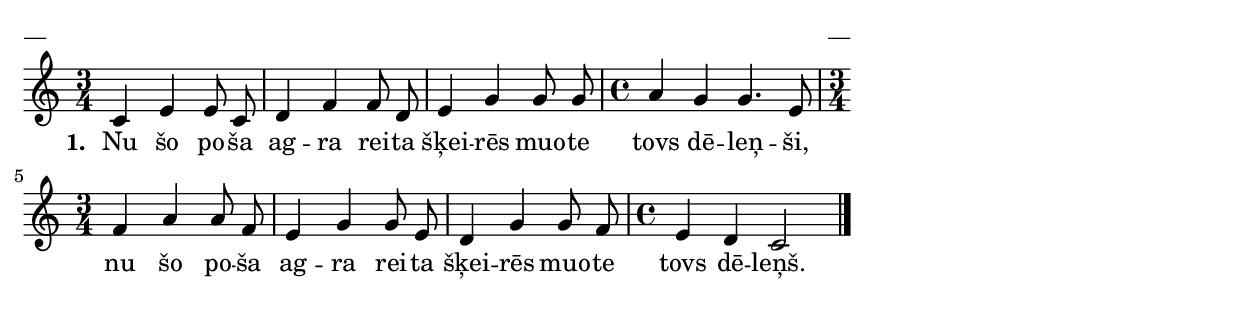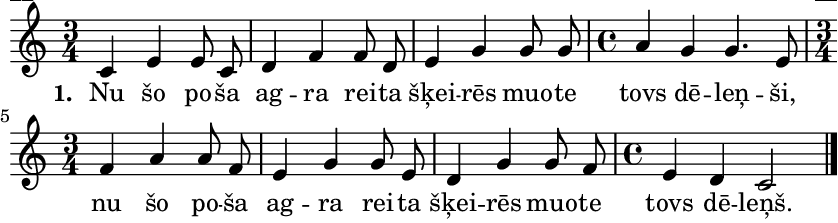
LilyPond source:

\version "2.13.18"
#(ly:set-option 'crop #t)
\paper {
line-width = 14\cm
left-margin = 0.4\cm
between-system-padding = 0.1\cm
between-system-space = 0.1\cm
}
% SBTZK, p.144
\layout {
indent = #0
ragged-last = ##f
}


voiceA = \relative c' {
\clef "treble"
\key c \major
\time 3/4
c4 e e8 c | d4 f f8 d | e4 g g8 g | \time 4/4 a4 g g4. e8 |
\time 3/4 f4 a a8 f | e4 g g8 e | d4 g g8 f | \time 4/4 e4 d c2 \bar"|."
}

lyricA = \lyricmode {
\set stanza = "1. "
Nu šo po -- ša ag -- ra rei -- ta šķei -- rēs muo -- te tovs dē -- leņ -- ši,
nu šo po -- ša ag -- ra rei -- ta šķei -- rēs muo -- te tovs dē -- leņš.
}

fullScore = <<
%\new ChordNames { \chordsA }
\new Staff {
<<
\new Voice = "voiceA" { \oneVoice \autoBeamOff \voiceA }
\new Lyrics \lyricsto "voiceA"  \lyricA
%R\new Voice = "voiceB" { \voiceTwo \autoBeamOff \voiceB }
>>
}
>>



\score {
\fullScore
\header { piece = "__" opus = "__" }
}
\markup { \with-color #(x11-color 'white) \sans \smaller "__" }
\score {
\unfoldRepeats
\fullScore
\midi {
\context { \Staff \remove "Staff_performer" }
\context { \Voice \consists "Staff_performer" }
}
}


